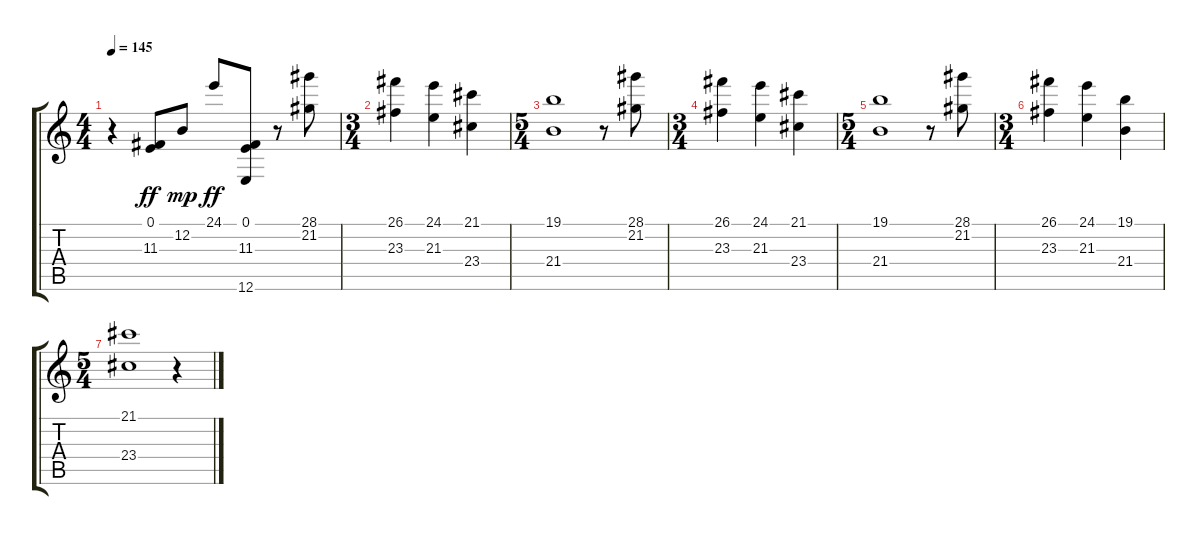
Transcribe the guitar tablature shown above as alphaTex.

\track "" {instrument brightacousticpiano}
\staff {score tabs}
\tuning (E4 B3 G3 D3 A2 E2) {hide}
\ts (4 4)
\tempo 145
\clef g2
\ks c
r.4{dy ff} (0.1 11.3).8 12.2.8{dy mp} 24.1.8{dy ff} (0.1 11.3 12.6).8 r.8 (28.1 21.2).8 |
\ts (3 4)
(26.1 23.3).4 (24.1 21.3).4 (21.1 23.4).4 |
\ts (5 4)
(19.1 21.4).1 r.8 (28.1 21.2).8 |
\ts (3 4)
(26.1 23.3).4 (24.1 21.3).4 (21.1 23.4).4 |
\ts (5 4)
(19.1 21.4).1 r.8 (28.1 21.2).8 |
\ts (3 4)
(26.1 23.3).4 (24.1 21.3).4 (19.1 21.4).4 |
\ts (5 4)
(21.1 23.4).1 r.4
